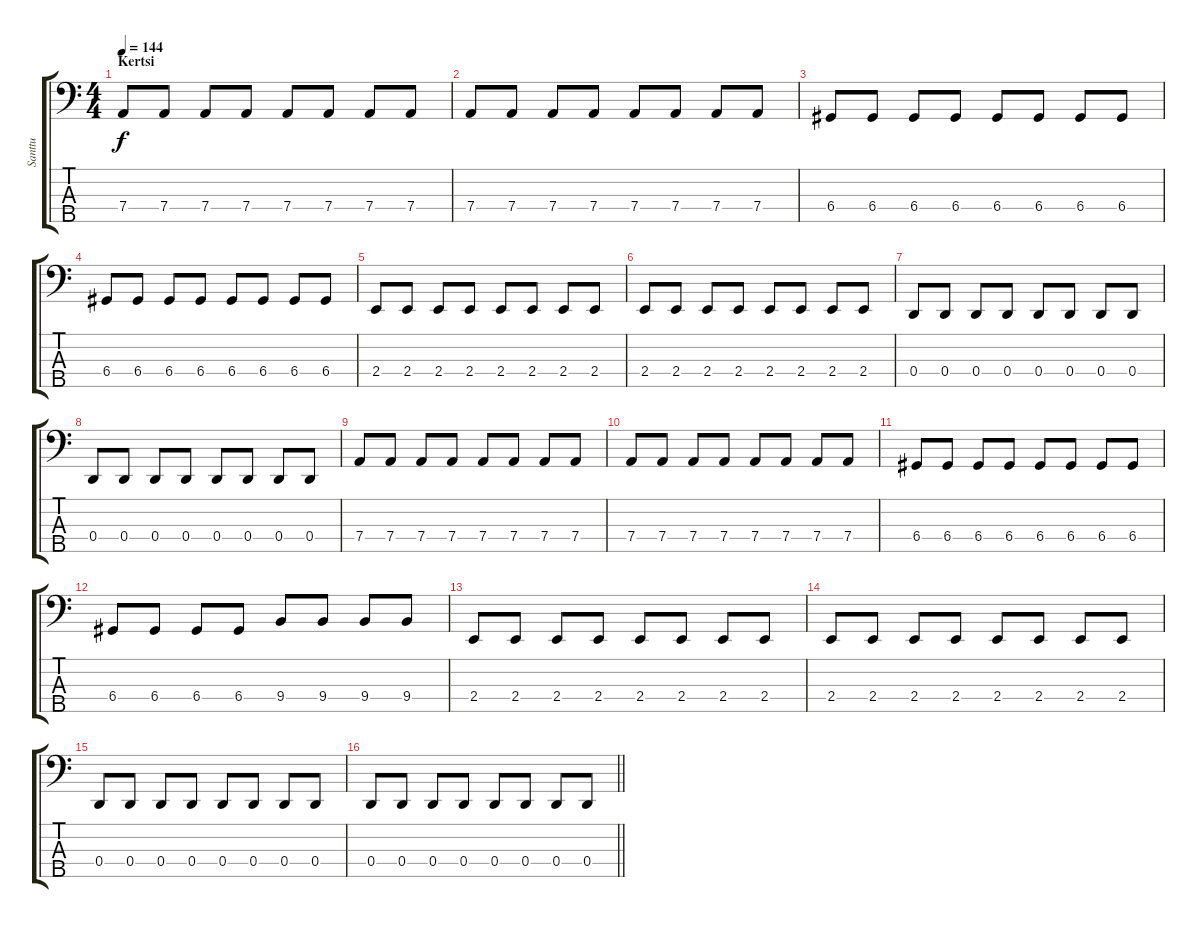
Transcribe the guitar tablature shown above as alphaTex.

\track ("Santtu" "Santtu") {instrument electricbasspick}
\staff {score tabs}
\tuning (G2 D2 A1 D1 A0) {hide}
\ts (4 4)
\section ("" "Kertsi")
\tempo 144
\clef f4
\ks c
7.4.8{dy f} 7.4.8 7.4.8 7.4.8 7.4.8 7.4.8 7.4.8 7.4.8 |
7.4.8 7.4.8 7.4.8 7.4.8 7.4.8 7.4.8 7.4.8 7.4.8 |
6.4.8 6.4.8 6.4.8 6.4.8 6.4.8 6.4.8 6.4.8 6.4.8 |
6.4.8 6.4.8 6.4.8 6.4.8 6.4.8 6.4.8 6.4.8 6.4.8 |
2.4.8 2.4.8 2.4.8 2.4.8 2.4.8 2.4.8 2.4.8 2.4.8 |
2.4.8 2.4.8 2.4.8 2.4.8 2.4.8 2.4.8 2.4.8 2.4.8 |
0.4.8 0.4.8 0.4.8 0.4.8 0.4.8 0.4.8 0.4.8 0.4.8 |
0.4.8 0.4.8 0.4.8 0.4.8 0.4.8 0.4.8 0.4.8 0.4.8 |
7.4.8 7.4.8 7.4.8 7.4.8 7.4.8 7.4.8 7.4.8 7.4.8 |
7.4.8 7.4.8 7.4.8 7.4.8 7.4.8 7.4.8 7.4.8 7.4.8 |
6.4.8 6.4.8 6.4.8 6.4.8 6.4.8 6.4.8 6.4.8 6.4.8 |
6.4.8 6.4.8 6.4.8 6.4.8 9.4.8 9.4.8 9.4.8 9.4.8 |
2.4.8 2.4.8 2.4.8 2.4.8 2.4.8 2.4.8 2.4.8 2.4.8 |
2.4.8 2.4.8 2.4.8 2.4.8 2.4.8 2.4.8 2.4.8 2.4.8 |
0.4.8 0.4.8 0.4.8 0.4.8 0.4.8 0.4.8 0.4.8 0.4.8 |
\barLineRight lightlight
0.4.8 0.4.8 0.4.8 0.4.8 0.4.8 0.4.8 0.4.8 0.4.8
